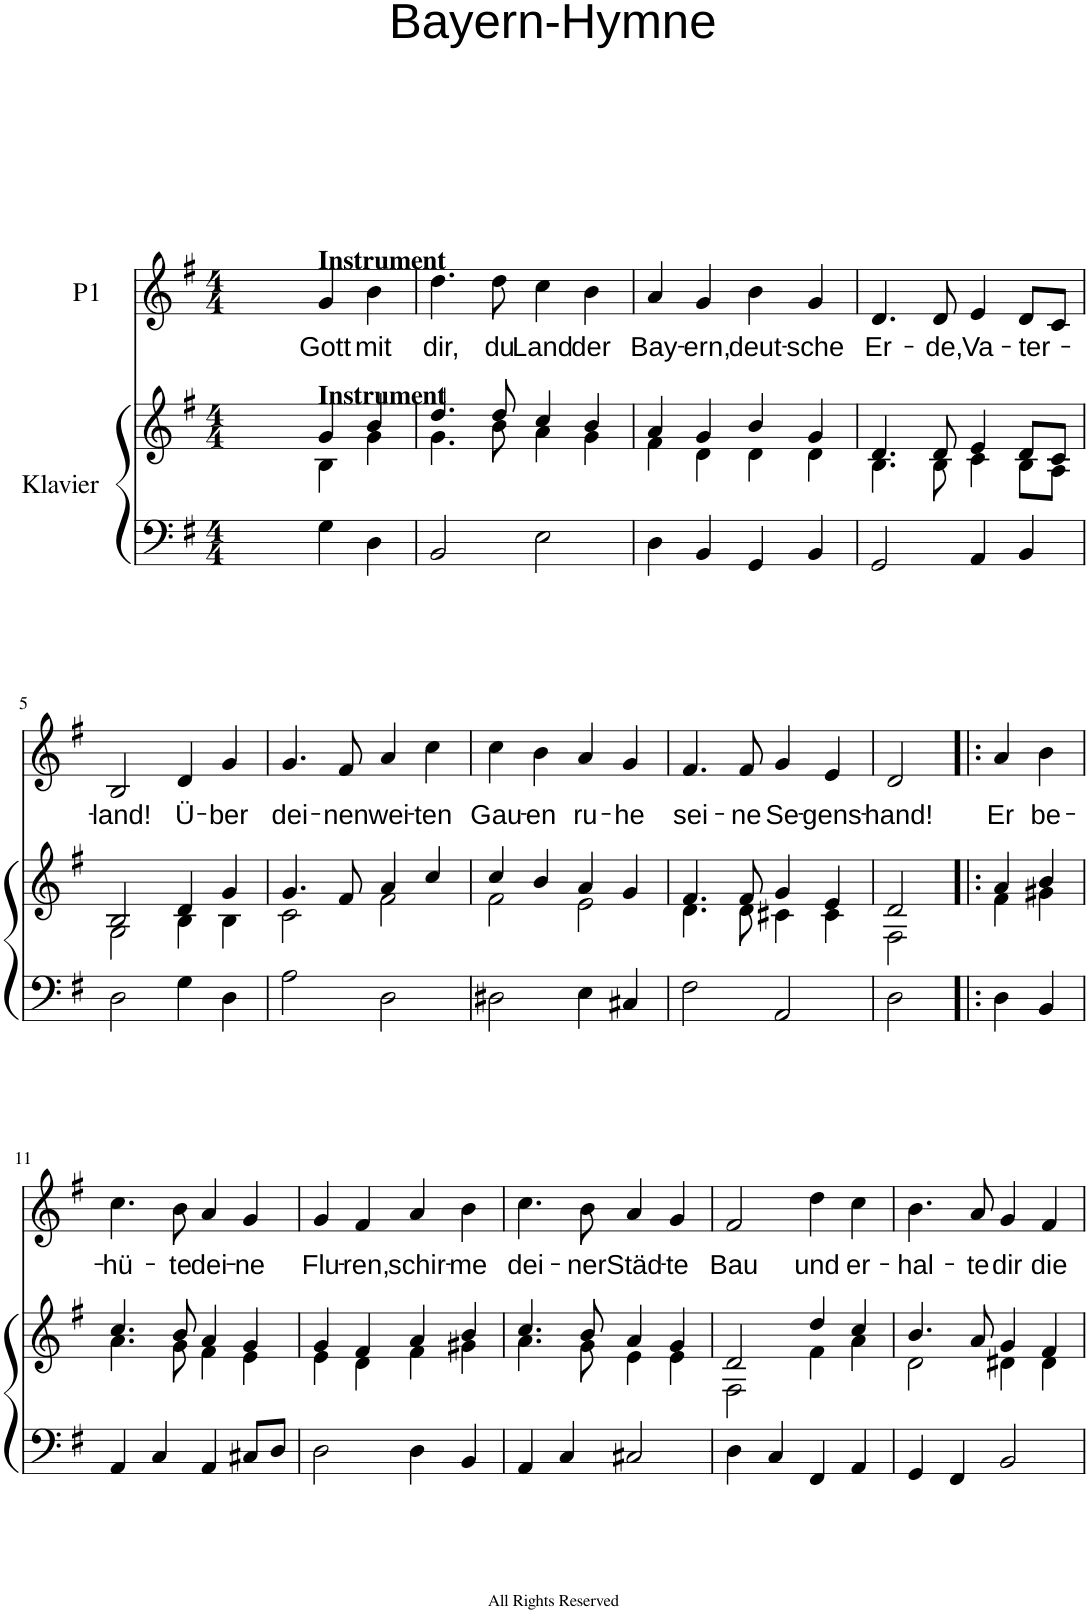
**kern	**kern	**kern	**text
*part2	*part2	*part1	*part1
*staff3	*staff2	*staff1	*staff1
*I"Klavier	*	*I"P1	*
*I'Kl.	*	*	*
*clefF4	*clefG2	*clefG2	*
*k[f#]	*k[f#]	*k[f#]	*
*G:	*G:	*G:	*
*M4/4	*M4/4	*M4/4	*
=1	=1	=1	=1
*	*^	*	*
2ryy	2ryy	2ryy	2ryy	.
!	!	!	!LO:TX:a:B:t=Instrument	!
!	!LO:TX:a:B:t=Instrument	!	!	!
!	!	!	!	!LO:LY:b
4G\	4g/	4B\	4g/	Gott
!	!	!	!	!LO:LY:b
4D\	4b/	4g\	4b\	mit
=2	=2	=2	=2	=2
!	!	!	!	!LO:LY:b
2BB/	4.dd/	4.g\	4.dd\	dir,
!	!	!	!	!LO:LY:b
.	8dd/	8b\	8dd\	du
!	!	!	!	!LO:LY:b
2E\	4cc/	4a\	4cc\	Land
!	!	!	!	!LO:LY:b
.	4b/	4g\	4b\	der
=3	=3	=3	=3	=3
!	!	!	!	!LO:LY:b
4D\	4a/	4f#\	4a/	Bay-
!	!	!	!	!LO:LY:b
4BB/	4g/	4d\	4g/	-ern,
!	!	!	!	!LO:LY:b
4GG/	4b/	4d\	4b\	deut-
!	!	!	!	!LO:LY:b
4BB/	4g/	4d\	4g/	-sche
=4	=4	=4	=4	=4
!	!	!	!	!LO:LY:b
2GG/	4.d/	4.B\	4.d/	Er-
!	!	!	!	!LO:LY:b
.	8d/	8B\	8d/	-de,
!	!	!	!	!LO:LY:b
4AA/	4e/	4c\	4e/	Va-
!	!	!	!	!LO:LY:b
4BB/	8d/L	8B\L	8d/L	-ter-
.	8c/J	8A\J	8c/J	.
!!LO:LB:g=z
=5	=5	=5	=5	=5
!	!	!	!	!LO:LY:b
2D\	2B/	2G\	2B/	-land!
!	!	!	!	!LO:LY:b
4G\	4d/	4B\	4d/	Ü-
!	!	!	!	!LO:LY:b
4D\	4g/	4B\	4g/	-ber
=6	=6	=6	=6	=6
!	!	!	!	!LO:LY:b
2A\	4.g/	2c\	4.g/	dei-
!	!	!	!	!LO:LY:b
.	8f#/	.	8f#/	-nen
!	!	!	!	!LO:LY:b
2D\	4a/	2f#\	4a/	wei-
!	!	!	!	!LO:LY:b
.	4cc/	.	4cc\	-ten
=7	=7	=7	=7	=7
!	!	!	!	!LO:LY:b
2D#X\	4cc/	2f#\	4cc\	Gau-
!	!	!	!	!LO:LY:b
.	4b/	.	4b\	-en
!	!	!	!	!LO:LY:b
4E\	4a/	2e\	4a/	ru-
!	!	!	!	!LO:LY:b
4C#X/	4g/	.	4g/	-he
=8	=8	=8	=8	=8
!	!	!	!	!LO:LY:b
2F#\	4.f#/	4.d\	4.f#/	sei-
!	!	!	!	!LO:LY:b
.	8f#/	8d\	8f#/	-ne
!	!	!	!	!LO:LY:b
2AA/	4g/	4c#X\	4g/	Se-
!	!	!	!	!LO:LY:b
.	4e/	4c#\	4e/	-gens-
=9	=9	=9	=9	=9
!	!	!	!	!LO:LY:b
2D\	2d/	2F#\	2d/	-hand!
=10!|:	=10!|:	=10!|:	=10!|:	=10!|:
!	!	!	!	!LO:LY:b
4D\	4a/	4f#\	4a/	Er
!	!	!	!	!LO:LY:b
4BB/	4b/	4g#X\	4b\	be-
!!LO:LB:g=z
=11	=11	=11	=11	=11
!	!	!	!	!LO:LY:b
4AA/	4.cc/	4.a\	4.cc\	-hü-
4C/	.	.	.	.
!	!	!	!	!LO:LY:b
.	8b/	8g\	8b\	-te
!	!	!	!	!LO:LY:b
4AA/	4a/	4f#\	4a/	dei-
!	!	!	!	!LO:LY:b
8C#X/L	4g/	4e\	4g/	-ne
8D/J	.	.	.	.
=12	=12	=12	=12	=12
!	!	!	!	!LO:LY:b
2D\	4g/	4e\	4g/	Flu-
!	!	!	!	!LO:LY:b
.	4f#/	4d\	4f#/	-ren,
!	!	!	!	!LO:LY:b
4D\	4a/	4f#\	4a/	schir-
!	!	!	!	!LO:LY:b
4BB/	4b/	4g#X\	4b\	-me
=13	=13	=13	=13	=13
!	!	!	!	!LO:LY:b
4AA/	4.cc/	4.a\	4.cc\	dei-
4C/	.	.	.	.
!	!	!	!	!LO:LY:b
.	8b/	8g\	8b\	-ner
!	!	!	!	!LO:LY:b
2C#X/	4a/	4e\	4a/	Städ-
!	!	!	!	!LO:LY:b
.	4g/	4e\	4g/	-te
=14	=14	=14	=14	=14
!	!	!	!	!LO:LY:b
4D\	2d/	2F#\	2f#/	Bau
4C/	.	.	.	.
!	!	!	!	!LO:LY:b
4FF#/	4dd/	4f#\	4dd\	und
!	!	!	!	!LO:LY:b
4AA/	4cc/	4a\	4cc\	er-
=15	=15	=15	=15	=15
!	!	!	!	!LO:LY:b
4GG/	4.b/	2d\	4.b\	-hal-
4FF#/	.	.	.	.
!	!	!	!	!LO:LY:b
.	8a/	.	8a/	-te
!	!	!	!	!LO:LY:b
2BB/	4g/	4d#X\	4g/	dir
!	!	!	!	!LO:LY:b
.	4f#/	4d#\	4f#/	die
*	*v	*v	*	*
=	=	=	=
*-	*-	*-	*-
